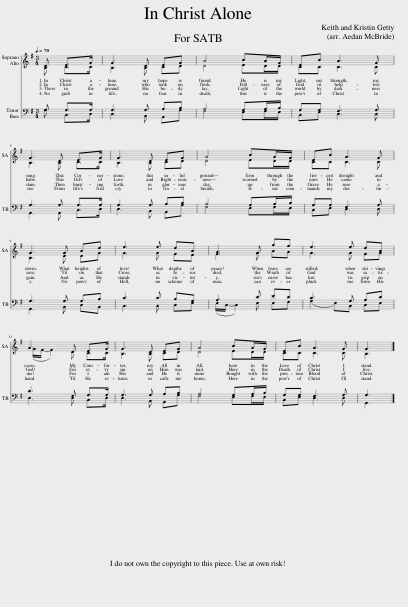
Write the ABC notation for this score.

X:1
%%score ( 1 2 ) ( 3 4 )
L:1/8
Q:1/4=70
M:3/4
I:linebreak $
K:G
V:1 treble
V:2 treble
V:3 bass
V:4 bass
V:1
 D E>G | G3 D EG | A4 BA/G/ | EB A3 G |$ G3 D E>G | %5
 G3 D EG | A4 BA/G/ | EB A3 G |$ G3 G Bd | e3 e dB | %10
 A3 G gf | e3 e dB |$ A3 D E>G | G3 D EG | A4 BA/G/ | %15
 EB A3 G | G3 |] %17
V:2
 B, C>C | B,3 B, CD | D4 ED/D/ | CC C3 C |$ B,3 B, C>C | %5
 B,3 B, CD | D4 ED/D/ | CC C3 C |$ B,3 D DG | G3 G FE | %10
 F3 G BA | G3 G FG |$ (G/F/- F2) D C>C | B,3 B, CD | D4 ED/D/ | %15
 CC C3 C | B,3 |] %17
V:3
 G, G,>G, | G,3 G, A,B, | A,4 G,A,/B,/ | G,G, F,3 G, |$ G,3 G, G,>G, | %5
 G,3 G, A,B, | A,4 G,A,/B,/ | G,G, F,3 G, |$ G,3 G, G,B, | C3 C B,G, | %10
 A,3 D ED | C3 G, A,D |$ D3 F, G,>G, | G,3 G, A,B, | A,4 G,A,/B,/ | %15
 G,G, F,3 G, | G,3 |] %17
V:4
 G, C,>D, | D,3 B,, A,,G, | F,4 E,F,/E,/ | C,E, D,3 D, |$ G,,3 G,, C,>D, | %5
 D,3 B,, A,,G, | F,4 E,F,/E,/ | C,E, D,3 D, |$ G,,3 B,, D,B,, | C,3 C, D,E, | %10
 (E,/D,/- D,2) E, E,F, | (G,2 E,)C, D,E, |$ D,3 D, C,>D, | D,3 B,, A,,G, | F,4 E,F,/E,/ | %15
 C,E, D,3 D, | G,,3 |] %17
